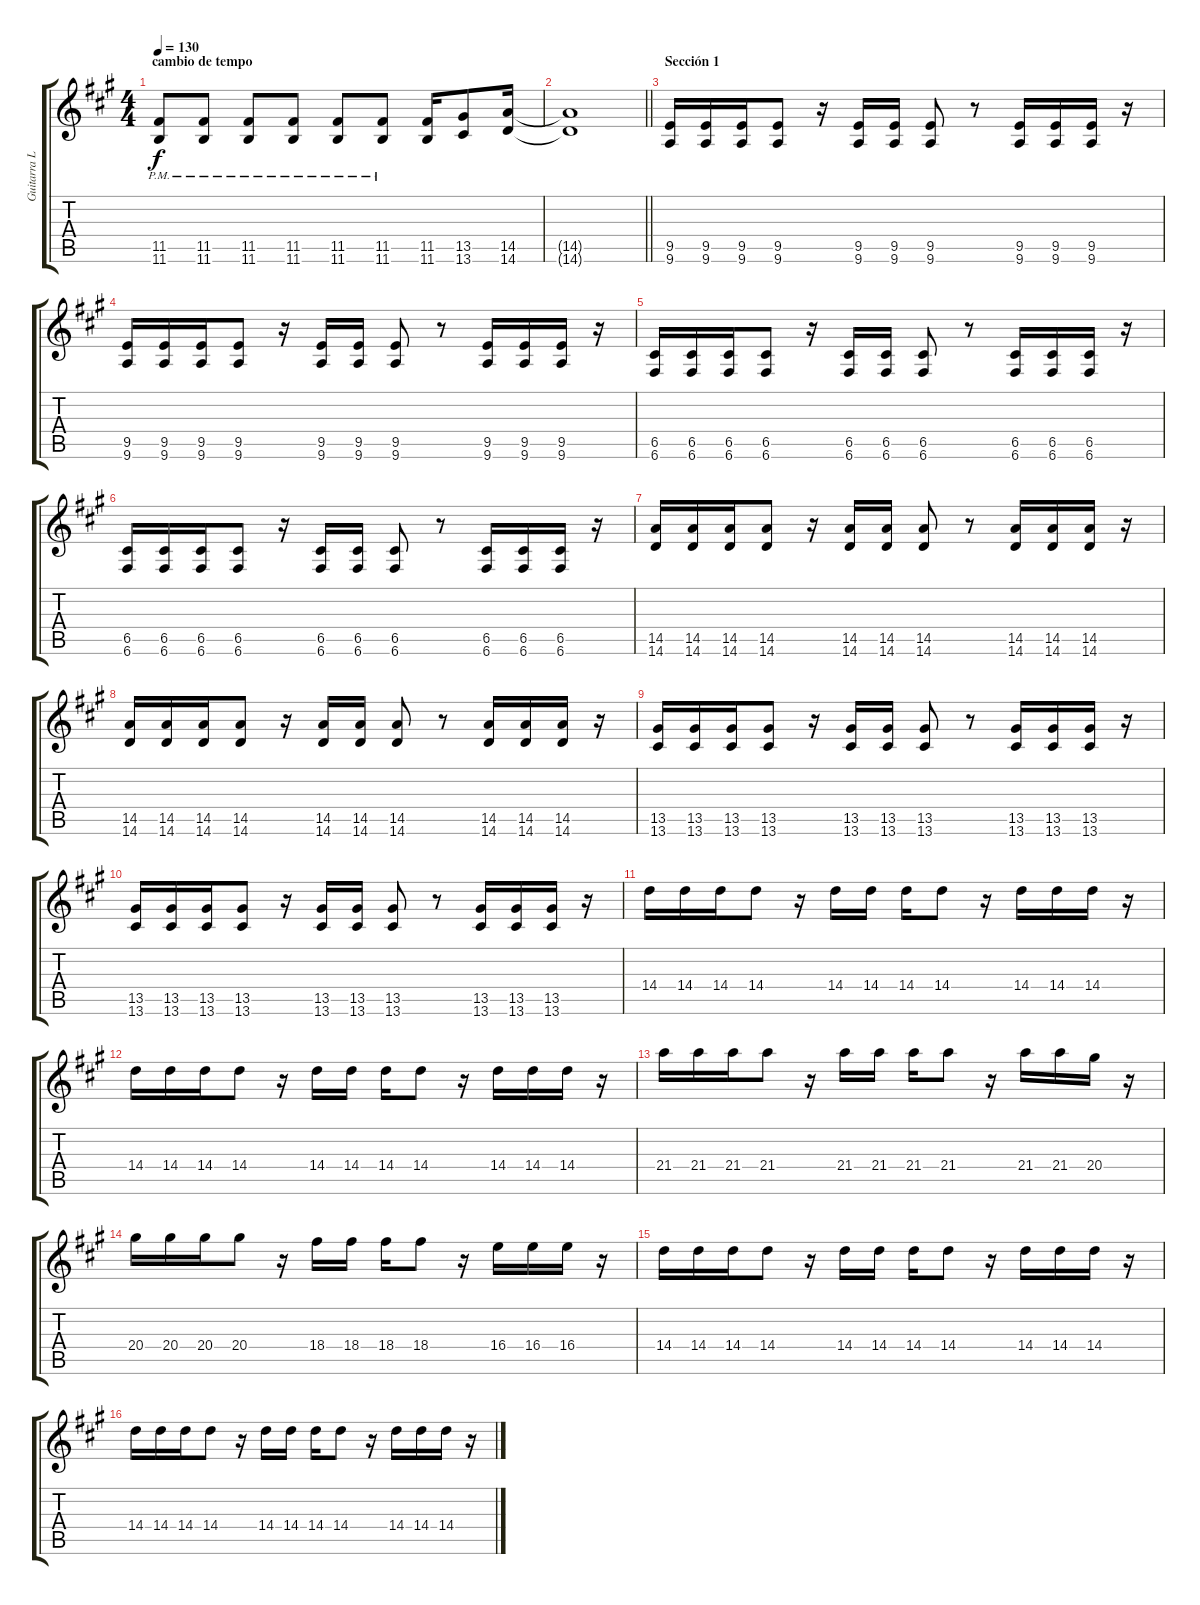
\track ("Guitarra Líder" "Guitarra L") {instrument distortionguitar}
\staff {score tabs}
\tuning (D4 A3 F3 C3 G2 C2) {hide}
\ts (4 4)
\section ("" "cambio de tempo")
\tempo 130
\clef g2
\ks a
(11.5{pm} 11.6{pm}).8{dy f} (11.5{pm} 11.6{pm}).8 (11.5{pm} 11.6{pm}).8 (11.5{pm} 11.6{pm}).8 (11.5{pm} 11.6{pm}).8 (11.5{pm} 11.6).8 (11.5 11.6).16 (13.5 13.6).8 (14.5 14.6).16 |
\barLineRight lightlight
(14.5{t} 14.6{t}).1 |
\section ("" "Sección 1")
(9.5 9.6).16 (9.5 9.6).16 (9.5 9.6).16 (9.5 9.6).8 r.16 (9.5 9.6).16 (9.5 9.6).16 (9.5 9.6).8 r.8 (9.5 9.6).16 (9.5 9.6).16 (9.5 9.6).16 r.16 |
(9.5 9.6).16 (9.5 9.6).16 (9.5 9.6).16 (9.5 9.6).8 r.16 (9.5 9.6).16 (9.5 9.6).16 (9.5 9.6).8 r.8 (9.5 9.6).16 (9.5 9.6).16 (9.5 9.6).16 r.16 |
(6.5 6.6).16 (6.5 6.6).16 (6.5 6.6).16 (6.5 6.6).8 r.16 (6.5 6.6).16 (6.5 6.6).16 (6.5 6.6).8 r.8 (6.5 6.6).16 (6.5 6.6).16 (6.5 6.6).16 r.16 |
(6.5 6.6).16 (6.5 6.6).16 (6.5 6.6).16 (6.5 6.6).8 r.16 (6.5 6.6).16 (6.5 6.6).16 (6.5 6.6).8 r.8 (6.5 6.6).16 (6.5 6.6).16 (6.5 6.6).16 r.16 |
(14.5 14.6).16 (14.5 14.6).16 (14.5 14.6).16 (14.5 14.6).8 r.16 (14.5 14.6).16 (14.5 14.6).16 (14.5 14.6).8 r.8 (14.5 14.6).16 (14.5 14.6).16 (14.5 14.6).16 r.16 |
(14.5 14.6).16 (14.5 14.6).16 (14.5 14.6).16 (14.5 14.6).8 r.16 (14.5 14.6).16 (14.5 14.6).16 (14.5 14.6).8 r.8 (14.5 14.6).16 (14.5 14.6).16 (14.5 14.6).16 r.16 |
(13.5 13.6).16 (13.5 13.6).16 (13.5 13.6).16 (13.5 13.6).8 r.16 (13.5 13.6).16 (13.5 13.6).16 (13.5 13.6).8 r.8 (13.5 13.6).16 (13.5 13.6).16 (13.5 13.6).16 r.16 |
(13.5 13.6).16 (13.5 13.6).16 (13.5 13.6).16 (13.5 13.6).8 r.16 (13.5 13.6).16 (13.5 13.6).16 (13.5 13.6).8 r.8 (13.5 13.6).16 (13.5 13.6).16 (13.5 13.6).16 r.16 |
14.4.16 14.4.16 14.4.16 14.4.8 r.16 14.4.16 14.4.16 14.4.16 14.4.8 r.16 14.4.16 14.4.16 14.4.16 r.16 |
14.4.16 14.4.16 14.4.16 14.4.8 r.16 14.4.16 14.4.16 14.4.16 14.4.8 r.16 14.4.16 14.4.16 14.4.16 r.16 |
21.4.16 21.4.16 21.4.16 21.4.8 r.16 21.4.16 21.4.16 21.4.16 21.4.8 r.16 21.4.16 21.4.16 20.4.16 r.16 |
20.4.16 20.4.16 20.4.16 20.4.8 r.16 18.4.16 18.4.16 18.4.16 18.4.8 r.16 16.4.16 16.4.16 16.4.16 r.16 |
14.4.16 14.4.16 14.4.16 14.4.8 r.16 14.4.16 14.4.16 14.4.16 14.4.8 r.16 14.4.16 14.4.16 14.4.16 r.16 |
14.4.16 14.4.16 14.4.16 14.4.8 r.16 14.4.16 14.4.16 14.4.16 14.4.8 r.16 14.4.16 14.4.16 14.4.16 r.16
